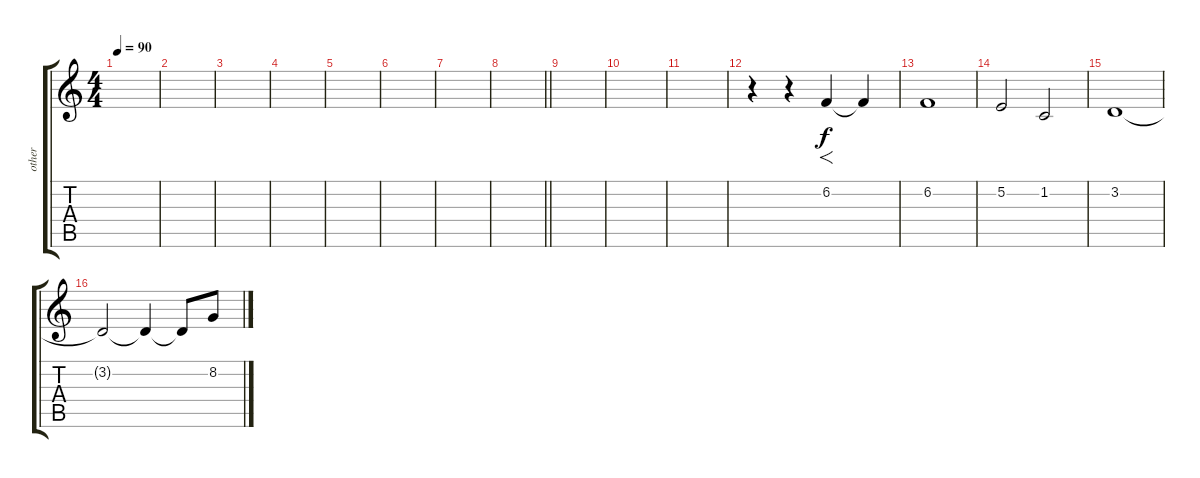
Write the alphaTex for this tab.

\track ("other" "other") {instrument choiraahs}
\staff {score tabs}
\tuning (E4 B3 G3 D3 A2 E2) {hide}
\ts (4 4)
\tempo 90
\clef g2
\ks c
|
|
|
|
|
|
|
\barLineRight lightlight
|
|
|
|
r.4 r.4{volume 12 instrument stringensemble1} 6.2.4{f} 6.2{t}.4 |
6.2.1 |
5.2.2 1.2.2 |
3.2.1 |
3.2{t}.2 3.2{t}.4 3.2{t}.8 8.2.8
